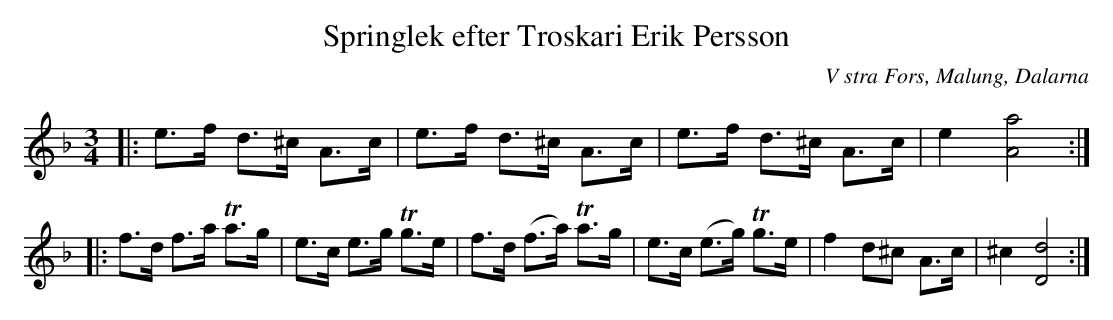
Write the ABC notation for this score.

X:1
T:Springlek efter Troskari Erik Persson
O:V stra Fors, Malung, Dalarna
M:3/4
L:1/8
K:Dm
|: e3/2f/2 d3/2^c/2 A3/2c/2 | e3/2f/2 d3/2^c/2 A3/2c/2 | e3/2f/2 d3/2^c/2 A3/2c/2 | e2 [A4a4] :|
|: f3/2d/2 f3/2a/2 Ta3/2g/2 | e3/2c/2 e3/2g/2 Tg3/2e/2 | f3/2d/2 (f3/2a/2) Ta3/2g/2 | e3/2c/2 (e3/2g/2) Tg3/2e/2 | f2 d^c A3/2c/2 | ^c2 [d4D4] :|
